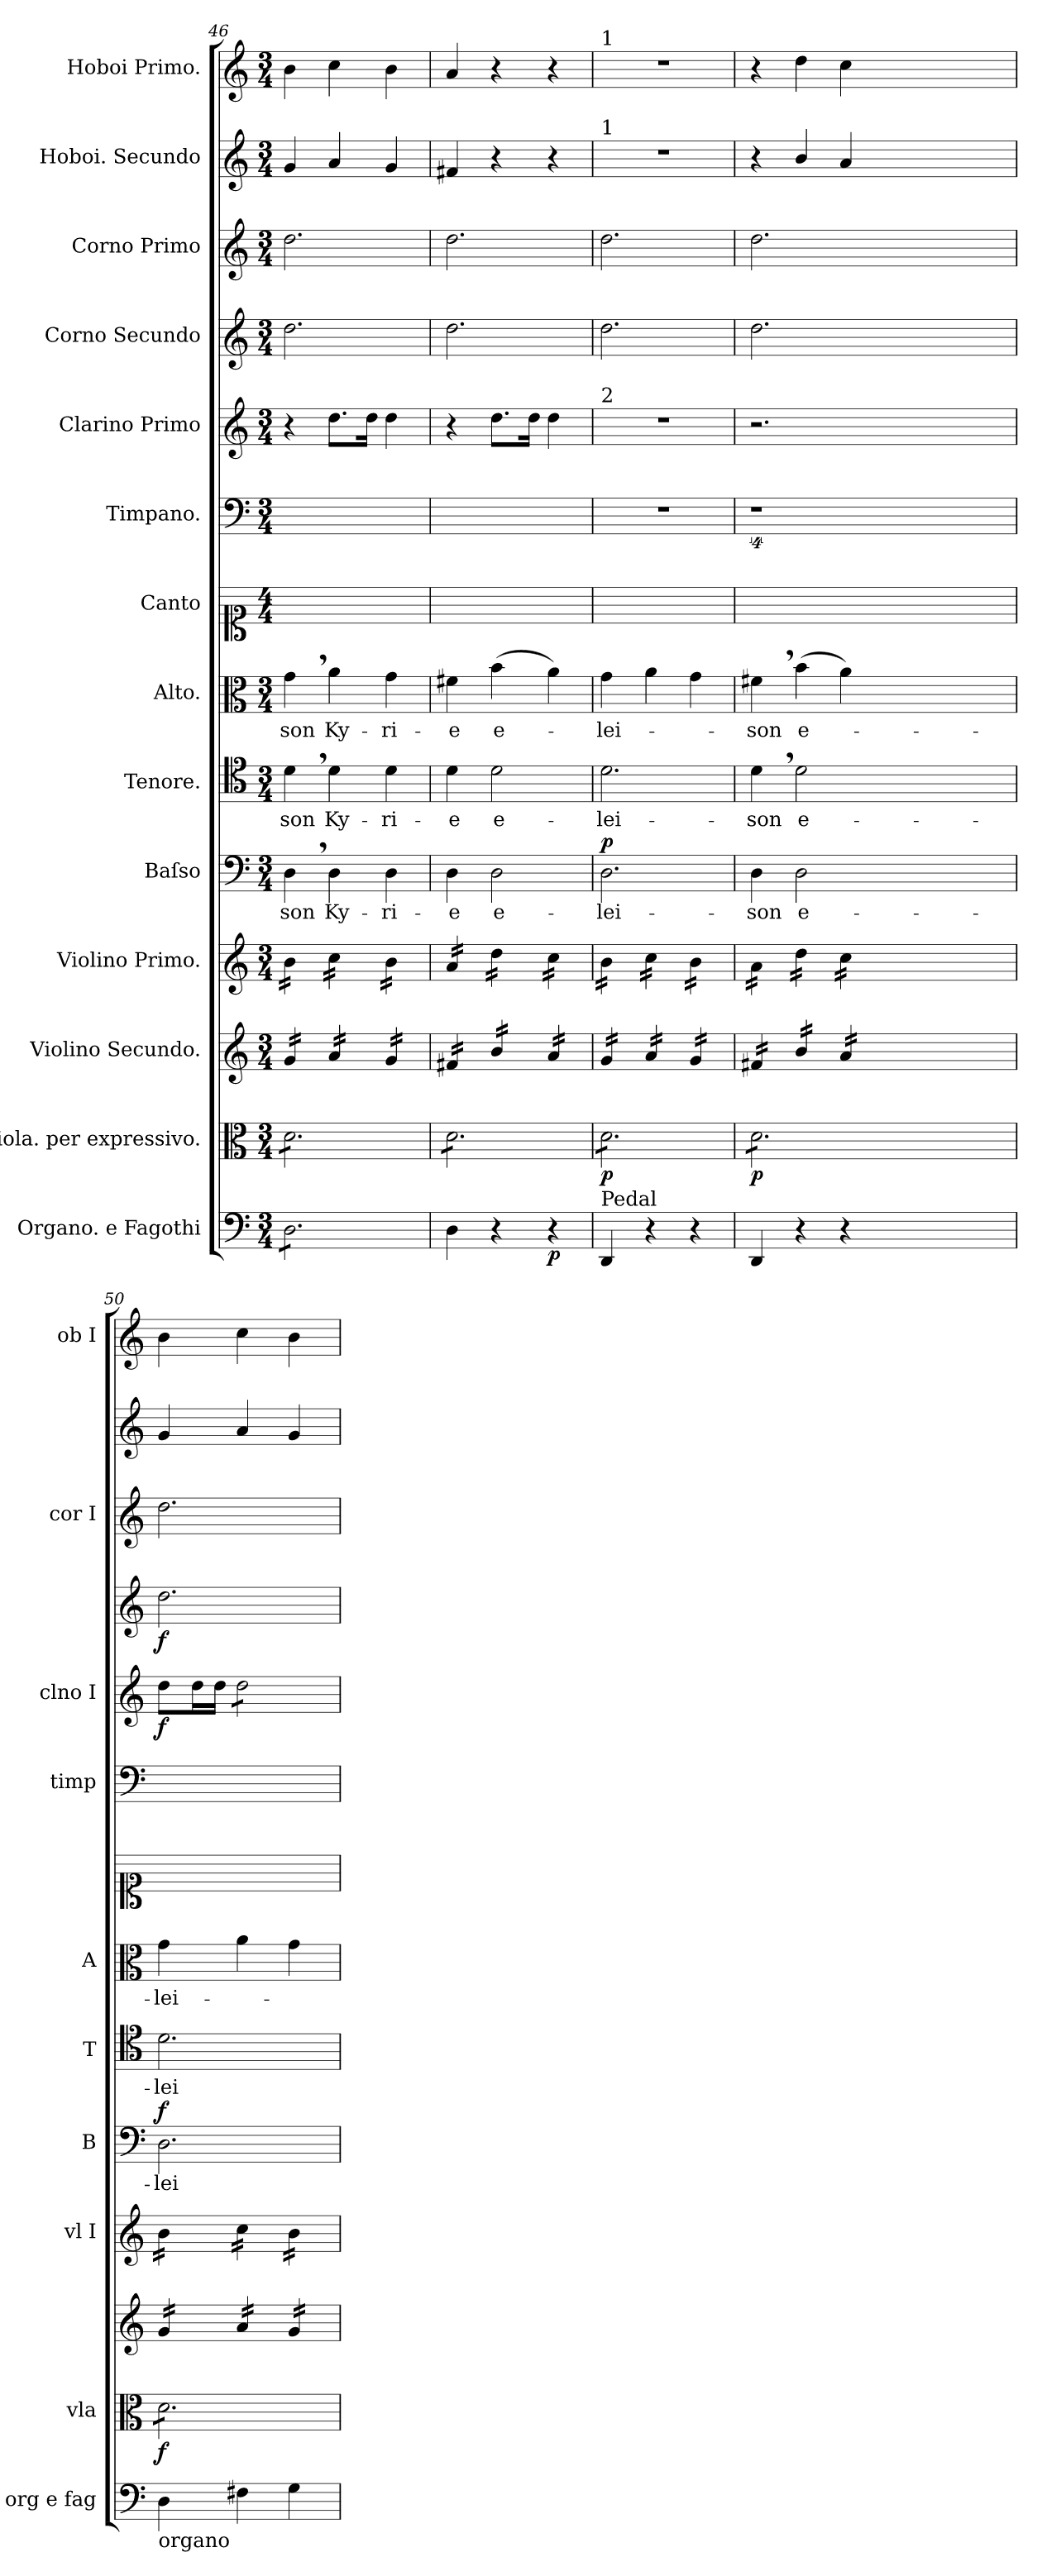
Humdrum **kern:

**kern	**dynam	**kern	**dynam	**kern	**dynam	**kern	**dynam	**kern	**text	**dynam	**kern	**text	**dynam	**kern	**text	**dynam	**kern	**kern	**kern	**dynam	**kern	**dynam	**kern	**dynam	**kern	**kern
*part14	*part14	*part13	*part13	*part12	*part12	*part11	*part11	*part10	*part10	*part10	*part9	*part9	*part9	*part8	*part8	*part8	*part7	*part6	*part5	*part5	*part4	*part4	*part3	*part3	*part2	*part1
*staff14	*staff14	*staff13	*staff13	*staff12	*staff12	*staff11	*staff11	*staff10	*staff10	*staff10	*staff9	*staff9	*staff9	*staff8	*staff8	*staff8	*staff7	*staff6	*staff5	*staff5	*staff4	*staff4	*staff3	*staff3	*staff2	*staff1
*I"Organo. e Fagothi	*	*I"Viola. per expressivo.	*	*I"Violino Secundo.	*	*I"Violino Primo.	*	*I"Baſso	*	*	*I"Tenore.	*	*	*I"Alto.	*	*	*I"Canto	*I"Timpano.	*I"Clarino Primo	*	*I"Corno Secundo	*	*I"Corno Primo	*	*I"Hoboi. Secundo	*I"Hoboi Primo.
*I'org e fag	*	*I'vla	*	*	*	*I'vl I	*	*I'B	*	*	*I'T	*	*	*I'A	*	*	*	*I'timp	*I'clno I	*	*	*	*I'cor I	*	*	*I'ob I
*clefF4	*	*clefC3	*	*clefG2	*	*clefG2	*	*clefF4	*	*	*clefC4	*	*	*clefC3	*	*	*clefC1	*clefF4	*clefG2	*	*clefG2	*	*clefG2	*	*clefG2	*clefG2
*k[]	*	*k[]	*	*k[]	*	*k[]	*	*k[]	*	*	*k[]	*	*	*k[]	*	*	*k[]	*k[]	*k[]	*	*k[]	*	*k[]	*	*k[]	*k[]
*C:	*	*C:	*	*C:	*	*C:	*	*C:	*	*	*C:	*	*	*C:	*	*	*C:	*C:	*C:	*	*C:	*	*C:	*	*C:	*C:
*M3/4	*	*M3/4	*	*M3/4	*	*M3/4	*	*M3/4	*	*	*M3/4	*	*	*M3/4	*	*	*M4/4	*M3/4	*M3/4	*	*M3/4	*	*M3/4	*	*M3/4	*M3/4
=46	=46	=46	=46	=46	=46	=46	=46	=46	=46	=46	=46	=46	=46	=46	=46	=46	=46	=46	=46	=46	=46	=46	=46	=46	=46	=46
!	!	!	!	!	!	!	!	!	!	!	!	!	!	!	!LO:LY:i	!	!	!	!	!	!	!	!	!	!	!
*tremolo	*	*	*	*	*	*	*	*	*	*	*	*	*	*	*	*	*	*	*	*	*	*	*	*	*	*
*	*	*tremolo	*	*	*	*	*	*	*	*	*	*	*	*	*	*	*	*	*	*	*	*	*	*	*	*
*	*	*	*	*tremolo	*	*	*	*	*	*	*	*	*	*	*	*	*	*	*	*	*	*	*	*	*	*
*	*	*	*	*	*	*tremolo	*	*	*	*	*	*	*	*	*	*	*	*	*	*	*	*	*	*	*	*
8D\L	.	8d\L	.	16g/LL	.	16b\LL	.	4D,<\	-son	.	4d,<\	-son	.	4g,<\	-son	.	2.ryy	2.ryy	4r	.	2.dd\	.	2.dd\	.	4g/	4b\
.	.	.	.	16g/	.	16b\	.	.	.	.	.	.	.	.	.	.	.	.	.	.	.	.	.	.	.	.
8D\	.	8d\	.	16g/	.	16b\	.	.	.	.	.	.	.	.	.	.	.	.	.	.	.	.	.	.	.	.
.	.	.	.	16g/JJ	.	16b\JJ	.	.	.	.	.	.	.	.	.	.	.	.	.	.	.	.	.	.	.	.
!	!	!	!	!	!	!	!	!	!	!	!	!	!	!	!	!	!	!	!	!LO:DY:b	!	!	!	!	!	!
8D\	.	8d\	.	16a/LL	.	16cc\LL	.	4D\	Ky-	.	4d\	Ky-	.	4a\	Ky-	.	.	.	8.dd\L	pia	.	.	.	.	4a/	4cc\
.	.	.	.	16a/	.	16cc\	.	.	.	.	.	.	.	.	.	.	.	.	.	.	.	.	.	.	.	.
8D\	.	8d\	.	16a/	.	16cc\	.	.	.	.	.	.	.	.	.	.	.	.	.	.	.	.	.	.	.	.
.	.	.	.	16a/JJ	.	16cc\JJ	.	.	.	.	.	.	.	.	.	.	.	.	16dd\Jk	.	.	.	.	.	.	.
8D\	.	8d\	.	16g/LL	.	16b\LL	.	4D\	-ri-	.	4d\	-ri-	.	4g\	-ri-	.	.	.	4dd\	.	.	.	.	.	4g/	4b\
.	.	.	.	16g/	.	16b\	.	.	.	.	.	.	.	.	.	.	.	.	.	.	.	.	.	.	.	.
8D\J	.	8d\J	.	16g/	.	16b\	.	.	.	.	.	.	.	.	.	.	.	.	.	.	.	.	.	.	.	.
*Xtremolo	*	*	*	*	*	*	*	*	*	*	*	*	*	*	*	*	*	*	*	*	*	*	*	*	*	*
.	.	.	.	16g/JJ	.	16b\JJ	.	.	.	.	.	.	.	.	.	.	.	.	.	.	.	.	.	.	.	.
=47	=47	=47	=47	=47	=47	=47	=47	=47	=47	=47	=47	=47	=47	=47	=47	=47	=47	=47	=47	=47	=47	=47	=47	=47	=47	=47
4D\	.	8d\L	.	16f#X/LL	.	16a/LL	.	4D\	-e	.	4d\	-e	.	4f#X\	-e	.	2.ryy	2.ryy	4r	.	2.dd\	.	2.dd\	.	4f#X/	4a/
.	.	.	.	16f#X/	.	16a/	.	.	.	.	.	.	.	.	.	.	.	.	.	.	.	.	.	.	.	.
.	.	8d\	.	16f#X/	.	16a/	.	.	.	.	.	.	.	.	.	.	.	.	.	.	.	.	.	.	.	.
.	.	.	.	16f#X/JJ	.	16a/JJ	.	.	.	.	.	.	.	.	.	.	.	.	.	.	.	.	.	.	.	.
4r	.	8d\	.	16b/LL	.	16dd\LL	.	2D\	e-	.	2d\	e-	.	(4b\	e-	.	.	.	8.dd\L	.	.	.	.	.	4r	4r
.	.	.	.	16b/	.	16dd\	.	.	.	.	.	.	.	.	.	.	.	.	.	.	.	.	.	.	.	.
.	.	8d\	.	16b/	.	16dd\	.	.	.	.	.	.	.	.	.	.	.	.	.	.	.	.	.	.	.	.
.	.	.	.	16b/JJ	.	16dd\JJ	.	.	.	.	.	.	.	.	.	.	.	.	16dd\Jk	.	.	.	.	.	.	.
!	!	!	!	!	!	!	!LO:DY:b	!	!	!	!	!	!	!	!	!	!	!	!	!	!	!	!	!	!	!
4r	p	8d\	.	16a/LL	.	16cc\LL	pia	.	.	.	.	.	.	4a\)	.	.	.	.	4dd\	.	.	.	.	.	4r	4r
.	.	.	.	16a/	.	16cc\	.	.	.	.	.	.	.	.	.	.	.	.	.	.	.	.	.	.	.	.
.	.	8d\J	.	16a/	.	16cc\	.	.	.	.	.	.	.	.	.	.	.	.	.	.	.	.	.	.	.	.
.	.	.	.	16a/JJ	.	16cc\JJ	.	.	.	.	.	.	.	.	.	.	.	.	.	.	.	.	.	.	.	.
=48	=48	=48	=48	=48	=48	=48	=48	=48	=48	=48	=48	=48	=48	=48	=48	=48	=48	=48	=48	=48	=48	=48	=48	=48	=48	=48
!	!	!	!	!	!	!	!	!	!	!	!	!	!	!	!	!	!	!	!	!	!	!	!	!	!	!LO:TX:a:t=1
!	!	!	!	!	!	!	!	!	!	!	!	!	!	!	!	!	!	!	!	!	!	!	!	!	!LO:TX:a:t=1	!
!	!	!	!	!	!	!	!	!	!	!	!	!	!	!	!	!	!	!	!LO:TX:a:t=2	!	!	!	!	!	!	!
!LO:TX:a:t=Pedal	!	!	!	!	!	!	!	!	!	!	!	!	!	!	!	!	!	!	!	!	!	!	!	!	!	!
!	!	!	!	!	!LO:DY:b	!	!	!	!	!LO:DY:a	!	!	!LO:DY:b	!	!	!	!	!	!	!	!	!	!	!	!	!
4DD/	.	8d\L	p	16g/LL	piano	16b\LL	.	2.D\	-lei-	p	2.d\	-lei-	pia	4g\	-lei-	.	2.ryy	2.r	2.r	.	2.dd\	.	2.dd\	.	2.r	2.r
.	.	.	.	16g/	.	16b\	.	.	.	.	.	.	.	.	.	.	.	.	.	.	.	.	.	.	.	.
.	.	8d\	.	16g/	.	16b\	.	.	.	.	.	.	.	.	.	.	.	.	.	.	.	.	.	.	.	.
.	.	.	.	16g/JJ	.	16b\JJ	.	.	.	.	.	.	.	.	.	.	.	.	.	.	.	.	.	.	.	.
4r	.	8d\	.	16a/LL	.	16cc\LL	.	.	.	.	.	.	.	4a\	.	.	.	.	.	.	.	.	.	.	.	.
.	.	.	.	16a/	.	16cc\	.	.	.	.	.	.	.	.	.	.	.	.	.	.	.	.	.	.	.	.
.	.	8d\	.	16a/	.	16cc\	.	.	.	.	.	.	.	.	.	.	.	.	.	.	.	.	.	.	.	.
.	.	.	.	16a/JJ	.	16cc\JJ	.	.	.	.	.	.	.	.	.	.	.	.	.	.	.	.	.	.	.	.
4r	.	8d\	.	16g/LL	.	16b\LL	.	.	.	.	.	.	.	4g\	.	.	.	.	.	.	.	.	.	.	.	.
.	.	.	.	16g/	.	16b\	.	.	.	.	.	.	.	.	.	.	.	.	.	.	.	.	.	.	.	.
.	.	8d\J	.	16g/	.	16b\	.	.	.	.	.	.	.	.	.	.	.	.	.	.	.	.	.	.	.	.
.	.	.	.	16g/JJ	.	16b\JJ	.	.	.	.	.	.	.	.	.	.	.	.	.	.	.	.	.	.	.	.
=49	=49	=49	=49	=49	=49	=49	=49	=49	=49	=49	=49	=49	=49	=49	=49	=49	=49	=49	=49	=49	=49	=49	=49	=49	=49	=49
!	!	!	!	!	!	!	!	!	!	!	!	!	!	!	!	!LO:DY:b	!	!	!	!	!	!	!	!	!	!
4DD/	.	8d\L	p	16f#X/LL	.	16a\LL	.	4D\	-son	.	4d,<\	-son	.	4f#X,<\	-son	pia	2.ryy	4%9r	2.r	.	2.dd\	.	2.dd\	.	4r	4r
.	.	.	.	16f#X/	.	16a\	.	.	.	.	.	.	.	.	.	.	.	.	.	.	.	.	.	.	.	.
.	.	8d\	.	16f#X/	.	16a\	.	.	.	.	.	.	.	.	.	.	.	.	.	.	.	.	.	.	.	.
.	.	.	.	16f#X/JJ	.	16a\JJ	.	.	.	.	.	.	.	.	.	.	.	.	.	.	.	.	.	.	.	.
!	!	!	!	!	!	!	!	!	!	!	!	!LO:LY:i	!	!	!	!	!	!	!	!	!	!	!	!	!	!
4r	.	8d\	.	16b/LL	.	16dd\LL	.	2D\	e-	.	2d\	e-	.	(4b\	e-	.	.	.	.	.	.	.	.	.	4b/	4dd\
.	.	.	.	16b/	.	16dd\	.	.	.	.	.	.	.	.	.	.	.	.	.	.	.	.	.	.	.	.
.	.	8d\	.	16b/	.	16dd\	.	.	.	.	.	.	.	.	.	.	.	.	.	.	.	.	.	.	.	.
.	.	.	.	16b/JJ	.	16dd\JJ	.	.	.	.	.	.	.	.	.	.	.	.	.	.	.	.	.	.	.	.
4r	.	8d\	.	16a/LL	.	16cc\LL	.	.	.	.	.	.	.	4a\)	.	.	.	.	.	.	.	.	.	.	4a/	4cc\
.	.	.	.	16a/	.	16cc\	.	.	.	.	.	.	.	.	.	.	.	.	.	.	.	.	.	.	.	.
.	.	8d\J	.	16a/	.	16cc\	.	.	.	.	.	.	.	.	.	.	.	.	.	.	.	.	.	.	.	.
.	.	.	.	16a/JJ	.	16cc\JJ	.	.	.	.	.	.	.	.	.	.	.	.	.	.	.	.	.	.	.	.
1.ryy	.	1.ryy	.	1.ryy	.	1.ryy	.	1.ryy	.	.	1.ryy	.	.	1.ryy	.	.	1.ryy	.	1.ryy	.	1.ryy	.	1.ryy	.	1.ryy	1.ryy
=50	=50	=50	=50	=50	=50	=50	=50	=50	=50	=50	=50	=50	=50	=50	=50	=50	=50	=50	=50	=50	=50	=50	=50	=50	=50	=50
!LO:TX:b:t=organo	!	!	!	!	!	!	!	!	!	!	!	!	!	!	!	!	!	!	!	!	!	!	!	!	!	!
!	!LO:DY:b	!	!	!	!LO:DY:b	!	!LO:DY:b	!	!	!LO:DY:a	!	!LO:LY:i	!LO:DY:b	!	!	!LO:DY:b	!	!	!	!	!	!	!	!LO:DY:b	!	!
4D\	fort	8d\L	f	16g/LL	forto	16b\LL	fort	2.D\	-lei-	f	2.d\	-lei-	for	4g\	-lei-	fort	2.ryy	2.ryy	8dd\L	f	2.dd\	f	2.dd\	for	4g/	4b\
.	.	.	.	16g/	.	16b\	.	.	.	.	.	.	.	.	.	.	.	.	.	.	.	.	.	.	.	.
.	.	8d\	.	16g/	.	16b\	.	.	.	.	.	.	.	.	.	.	.	.	16dd\L	.	.	.	.	.	.	.
.	.	.	.	16g/JJ	.	16b\JJ	.	.	.	.	.	.	.	.	.	.	.	.	16dd\JJ	.	.	.	.	.	.	.
*	*	*	*	*	*	*	*	*	*	*	*	*	*	*	*	*	*	*	*tremolo	*	*	*	*	*	*	*
4F#X\	.	8d\	.	16a/LL	.	16cc\LL	.	.	.	.	.	.	.	4a\	.	.	.	.	8dd\L	.	.	.	.	.	4a/	4cc\
.	.	.	.	16a/	.	16cc\	.	.	.	.	.	.	.	.	.	.	.	.	.	.	.	.	.	.	.	.
.	.	8d\	.	16a/	.	16cc\	.	.	.	.	.	.	.	.	.	.	.	.	8dd\	.	.	.	.	.	.	.
.	.	.	.	16a/JJ	.	16cc\JJ	.	.	.	.	.	.	.	.	.	.	.	.	.	.	.	.	.	.	.	.
4G\	.	8d\	.	16g/LL	.	16b\LL	.	.	.	.	.	.	.	4g\	.	.	.	.	8dd\	.	.	.	.	.	4g/	4b\
.	.	.	.	16g/	.	16b\	.	.	.	.	.	.	.	.	.	.	.	.	.	.	.	.	.	.	.	.
.	.	8d\J	.	16g/	.	16b\	.	.	.	.	.	.	.	.	.	.	.	.	8dd\J	.	.	.	.	.	.	.
*	*	*	*	*	*	*	*	*	*	*	*	*	*	*	*	*	*	*	*Xtremolo	*	*	*	*	*	*	*
*	*	*Xtremolo	*	*	*	*	*	*	*	*	*	*	*	*	*	*	*	*	*	*	*	*	*	*	*	*
.	.	.	.	16g/JJ	.	16b\JJ	.	.	.	.	.	.	.	.	.	.	.	.	.	.	.	.	.	.	.	.
*	*	*	*	*	*	*Xtremolo	*	*	*	*	*	*	*	*	*	*	*	*	*	*	*	*	*	*	*	*
*	*	*	*	*Xtremolo	*	*	*	*	*	*	*	*	*	*	*	*	*	*	*	*	*	*	*	*	*	*
=	=	=	=	=	=	=	=	=	=	=	=	=	=	=	=	=	=	=	=	=	=	=	=	=	=	=
*-	*-	*-	*-	*-	*-	*-	*-	*-	*-	*-	*-	*-	*-	*-	*-	*-	*-	*-	*-	*-	*-	*-	*-	*-	*-	*-
